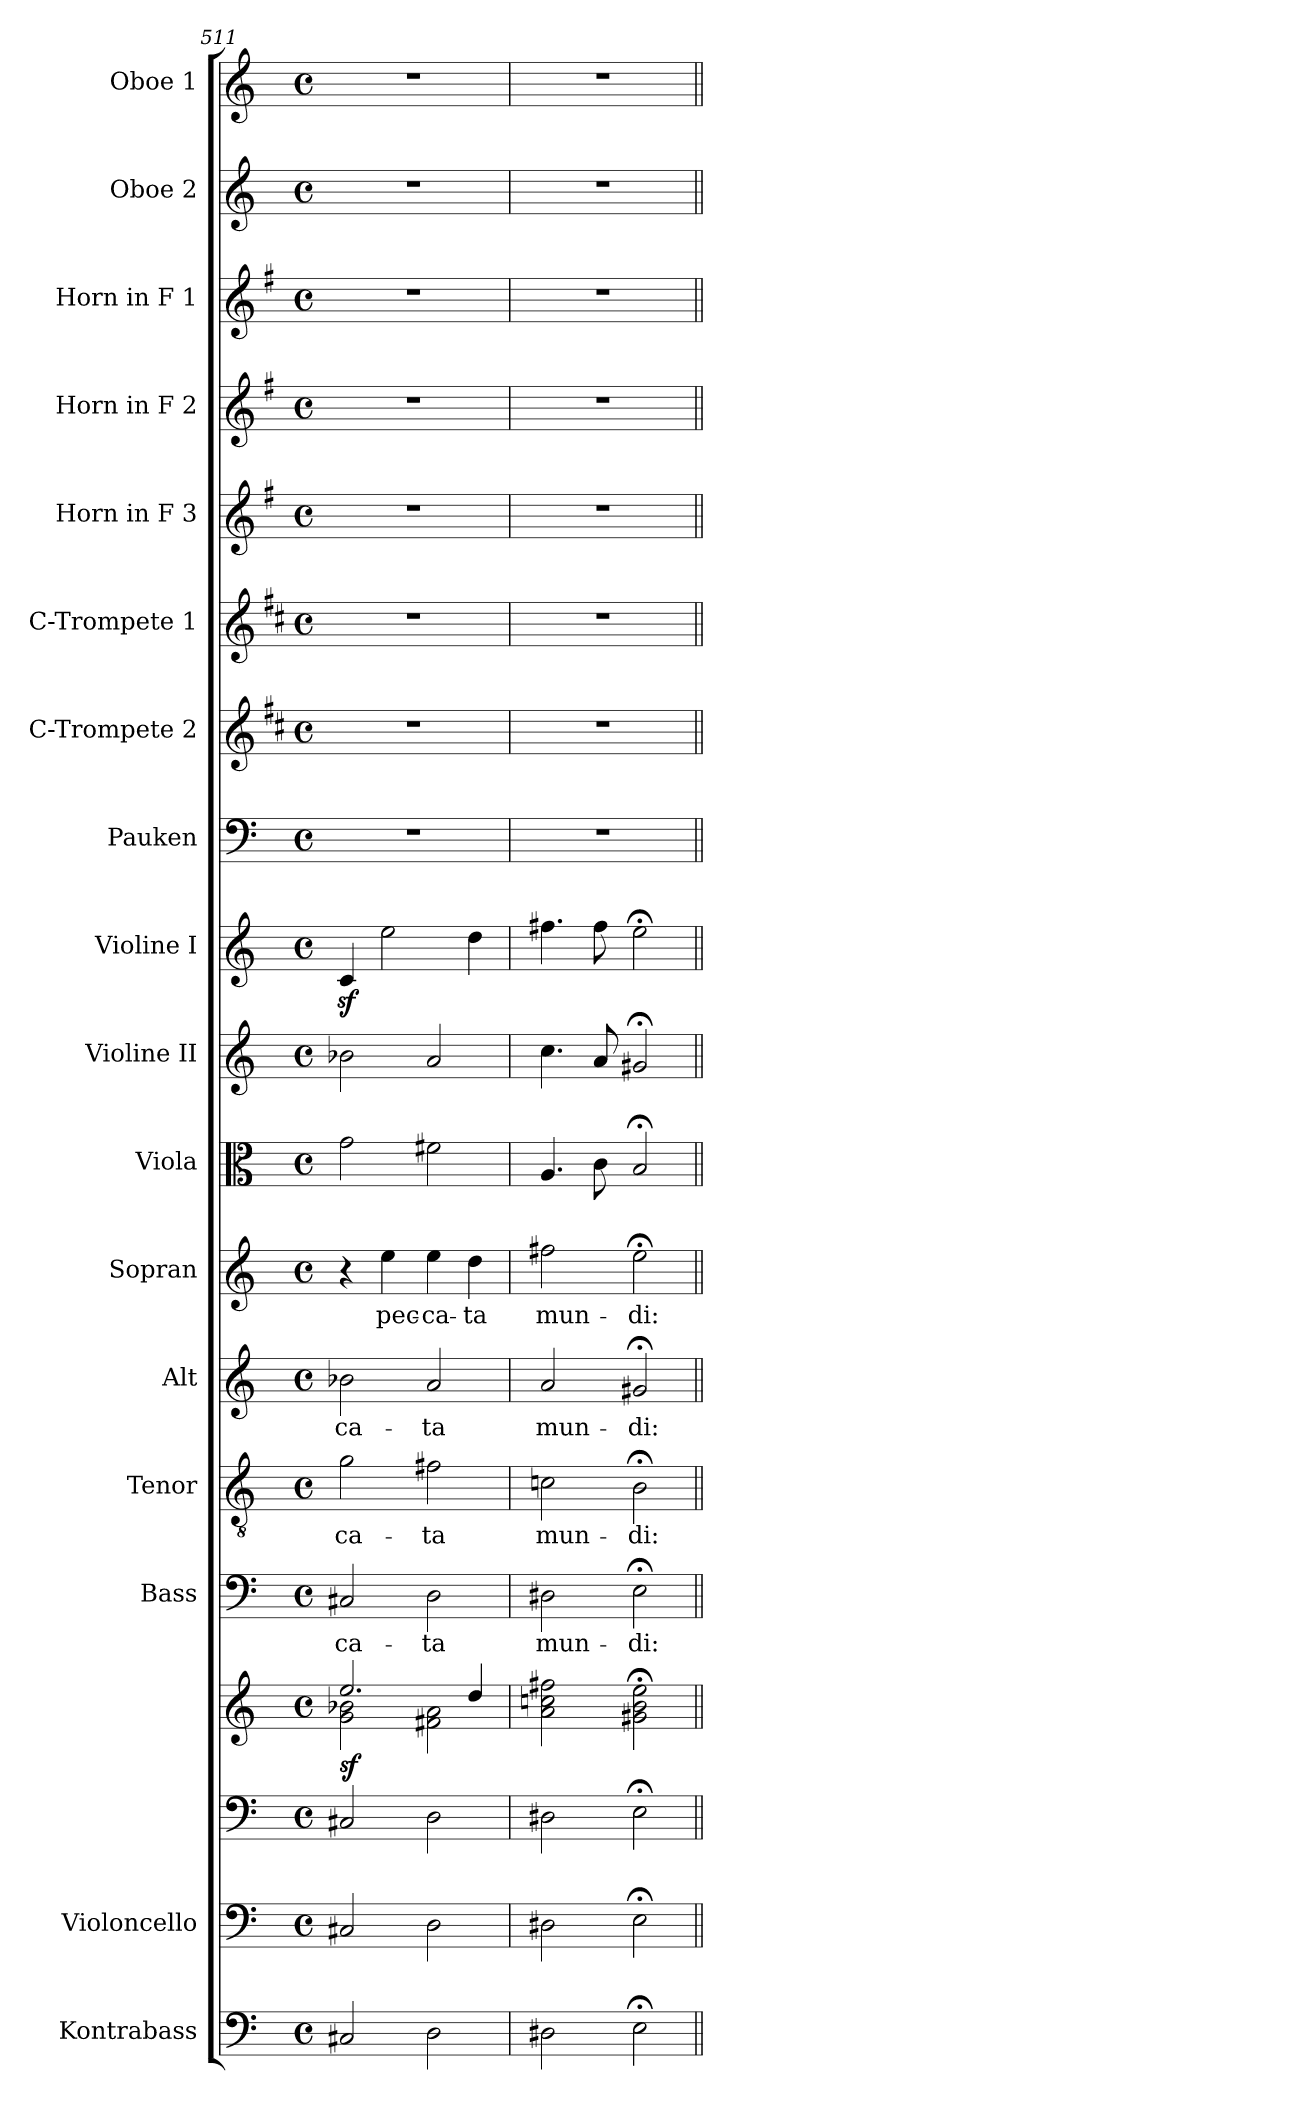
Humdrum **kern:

**kern	**kern	**kern	**kern	**dynam	**kern	**text	**kern	**text	**kern	**text	**kern	**text	**kern	**kern	**kern	**kern	**kern	**kern	**kern	**kern	**kern	**kern	**kern
*part18	*part17	*part16	*part16	*part16	*part15	*part15	*part14	*part14	*part13	*part13	*part12	*part12	*part11	*part10	*part9	*part8	*part7	*part6	*part5	*part4	*part3	*part2	*part1
*staff19	*staff18	*staff17	*staff16	*staff16/17	*staff15	*staff15	*staff14	*staff14	*staff13	*staff13	*staff12	*staff12	*staff11	*staff10	*staff9	*staff8	*staff7	*staff6	*staff5	*staff4	*staff3	*staff2	*staff1
*I"Kontrabass	*I"Violoncello	*	*	*	*I"Bass	*	*I"Tenor	*	*I"Alt	*	*I"Sopran	*	*I"Viola	*I"Violine II	*I"Violine I	*I"Pauken	*I"C-Trompete 2	*I"C-Trompete 1	*I"Horn in F 3	*I"Horn in F 2	*I"Horn in F 1	*I"Oboe 2	*I"Oboe 1
*I'Kb.	*I'Vc.	*	*	*	*I'B.	*	*I'T.	*	*I'A.	*	*I'S.	*	*I'Vla.	*I'Vl. II	*I'Vl. I	*I'Pk.	*I'C Trp. 2	*I'C Trp. 1	*	*	*	*I'Ob. 2	*I'Ob. 1
*clefF4	*clefF4	*clefF4	*clefG2	*	*clefF4	*	*clefGv2	*	*clefG2	*	*clefG2	*	*clefC3	*clefG2	*clefG2	*clefF4	*clefG2	*clefG2	*clefG2	*clefG2	*clefG2	*clefG2	*clefG2
*ITrd7c12	*	*	*	*	*	*	*	*	*	*	*	*	*	*	*	*	*ITrd1c2	*ITrd1c2	*ITrd4c7	*ITrd4c7	*ITrd4c7	*	*
*k[]	*k[]	*k[]	*k[]	*	*k[]	*	*k[]	*	*k[]	*	*k[]	*	*k[]	*k[]	*k[]	*k[]	*k[]	*k[]	*k[]	*k[]	*k[]	*k[]	*k[]
*C:	*C:	*C:	*C:	*	*C:	*	*C:	*	*C:	*	*C:	*	*C:	*C:	*C:	*C:	*C:	*C:	*C:	*C:	*C:	*C:	*C:
*M4/4	*M4/4	*M4/4	*M4/4	*	*M4/4	*	*M4/4	*	*M4/4	*	*M4/4	*	*M4/4	*M4/4	*M4/4	*M4/4	*M4/4	*M4/4	*M4/4	*M4/4	*M4/4	*M4/4	*M4/4
*met(c)	*met(c)	*met(c)	*met(c)	*	*met(c)	*	*met(c)	*	*met(c)	*	*met(c)	*	*met(c)	*met(c)	*met(c)	*met(c)	*met(c)	*met(c)	*met(c)	*met(c)	*met(c)	*met(c)	*met(c)
=511	=511	=511	=511	=511	=511	=511	=511	=511	=511	=511	=511	=511	=511	=511	=511	=511	=511	=511	=511	=511	=511	=511	=511
*	*	*	*^	*	*	*	*	*	*	*	*	*	*	*	*	*	*	*	*	*	*	*	*
!	!	!	!	!	!LO:DY:b	!	!LO:LY:b	!	!LO:LY:b	!	!LO:LY:b	!	!	!	!	!	!	!	!	!	!	!	!	!
2CC#X/	2C#X/	2C#X/	2.ee/	2g\ 2b-X\	sf	2C#X/	-ca-	2g\	-ca-	2b-X\	-ca-	4r	.	2g\	2b-X\	4cz</	1r	1r	1r	1r	1r	1r	1r	1r
!	!	!	!	!	!	!	!	!	!	!	!	!	!LO:LY:b	!	!	!	!	!	!	!	!	!	!	!
.	.	.	.	.	.	.	.	.	.	.	.	4ee\	pec-	.	.	2ee\	.	.	.	.	.	.	.	.
!	!	!	!	!	!	!	!LO:LY:b	!	!LO:LY:b	!	!LO:LY:b	!	!LO:LY:b	!	!	!	!	!	!	!	!	!	!	!
2DD\	2D\	2D\	.	2f#X\ 2a\	.	2D\	-ta	2f#X\	-ta	2a/	-ta	4ee\	-ca-	2f#X\	2a/	.	.	.	.	.	.	.	.	.
!	!	!	!	!	!	!	!	!	!	!	!	!	!LO:LY:b	!	!	!	!	!	!	!	!	!	!	!
.	.	.	4dd/	.	.	.	.	.	.	.	.	4dd\	-ta	.	.	4dd\	.	.	.	.	.	.	.	.
*	*	*	*v	*v	*	*	*	*	*	*	*	*	*	*	*	*	*	*	*	*	*	*	*	*
=512	=512	=512	=512	=512	=512	=512	=512	=512	=512	=512	=512	=512	=512	=512	=512	=512	=512	=512	=512	=512	=512	=512	=512
!	!	!	!	!	!	!LO:LY:b	!	!LO:LY:b	!	!LO:LY:b	!	!LO:LY:b	!	!	!	!	!	!	!	!	!	!	!
2DD#X\	2D#X\	2D#X\	2a\ 2ccn\ 2ff#X\	.	2D#X\	mun-	2cn\	mun-	2a/	mun-	2ff#X\	mun-	4.A/	4.cc\	4.ff#X\	1r	1r	1r	1r	1r	1r	1r	1r
.	.	.	.	.	.	.	.	.	.	.	.	.	8c\	8a/	8ff#\	.	.	.	.	.	.	.	.
!	!	!	!	!	!	!LO:LY:b	!	!LO:LY:b	!	!LO:LY:b	!	!LO:LY:b	!	!	!	!	!	!	!	!	!	!	!
2EE;<\	2E;<\	2E;<\	2g#X\;< 2b\;< 2ee\;<	.	2E;<\	-di:	2B;<\	-di:	2g#X;</	-di:	2ee;<\	-di:	2B;</	2g#X;</	2ee;<\	.	.	.	.	.	.	.	.
=||	=||	=||	=||	=||	=||	=||	=||	=||	=||	=||	=||	=||	=||	=||	=||	=||	=||	=||	=||	=||	=||	=||	=||
*-	*-	*-	*-	*-	*-	*-	*-	*-	*-	*-	*-	*-	*-	*-	*-	*-	*-	*-	*-	*-	*-	*-	*-
